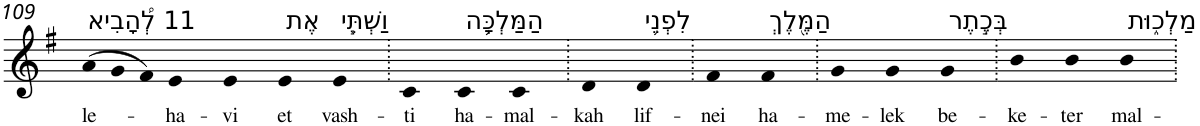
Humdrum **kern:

**kern	**text
*part1	*part1
*staff1	*staff1
*I"Piano	*
*I'Pno	*
!!LO:PB:g=z
*clefG2	*
*k[f#]	*
*G:	*
*Xtuplet	*
=109	=109
!LO:TX:a:t=11 לְ֠הָבִיא	!
!	!LO:LY:b
(>12a	le-
12g	.
12f#)	.
!	!LO:LY:b
4e	-ha-
!	!LO:LY:b
4e	-vi
!LO:TX:a:t=אֶת	!
!	!LO:LY:b
4e	et
!LO:TX:a:t=וַשְׁתִּ֧י	!
!	!LO:LY:b
4e	vash-
=110.	=110.
!	!LO:LY:b
4c	-ti
!LO:TX:a:t=הַמַּלְכָּ֛ה	!
!	!LO:LY:b
4c	ha-
!	!LO:LY:b
4c	-mal-
=111.	=111.
!	!LO:LY:b
4d	-kah
!LO:TX:a:t=לִפְנֵ֥י	!
!	!LO:LY:b
4d	lif-
=112.	=112.
!	!LO:LY:b
4f#	-nei
!LO:TX:a:t=הַמֶּ֖לֶךְ	!
!	!LO:LY:b
4f#	ha-
=113.	=113.
!	!LO:LY:b
4g	-me-
!	!LO:LY:b
4g	-lek
!LO:TX:a:t=בְּכֶ֣תֶר	!
!	!LO:LY:b
4g	be-
=114.	=114.
!	!LO:LY:b
4b	-ke-
!	!LO:LY:b
4b	-ter
!LO:TX:a:t=מַלְכ֑וּת	!
!	!LO:LY:b
4b	mal-
=.	=.
*-	*-
